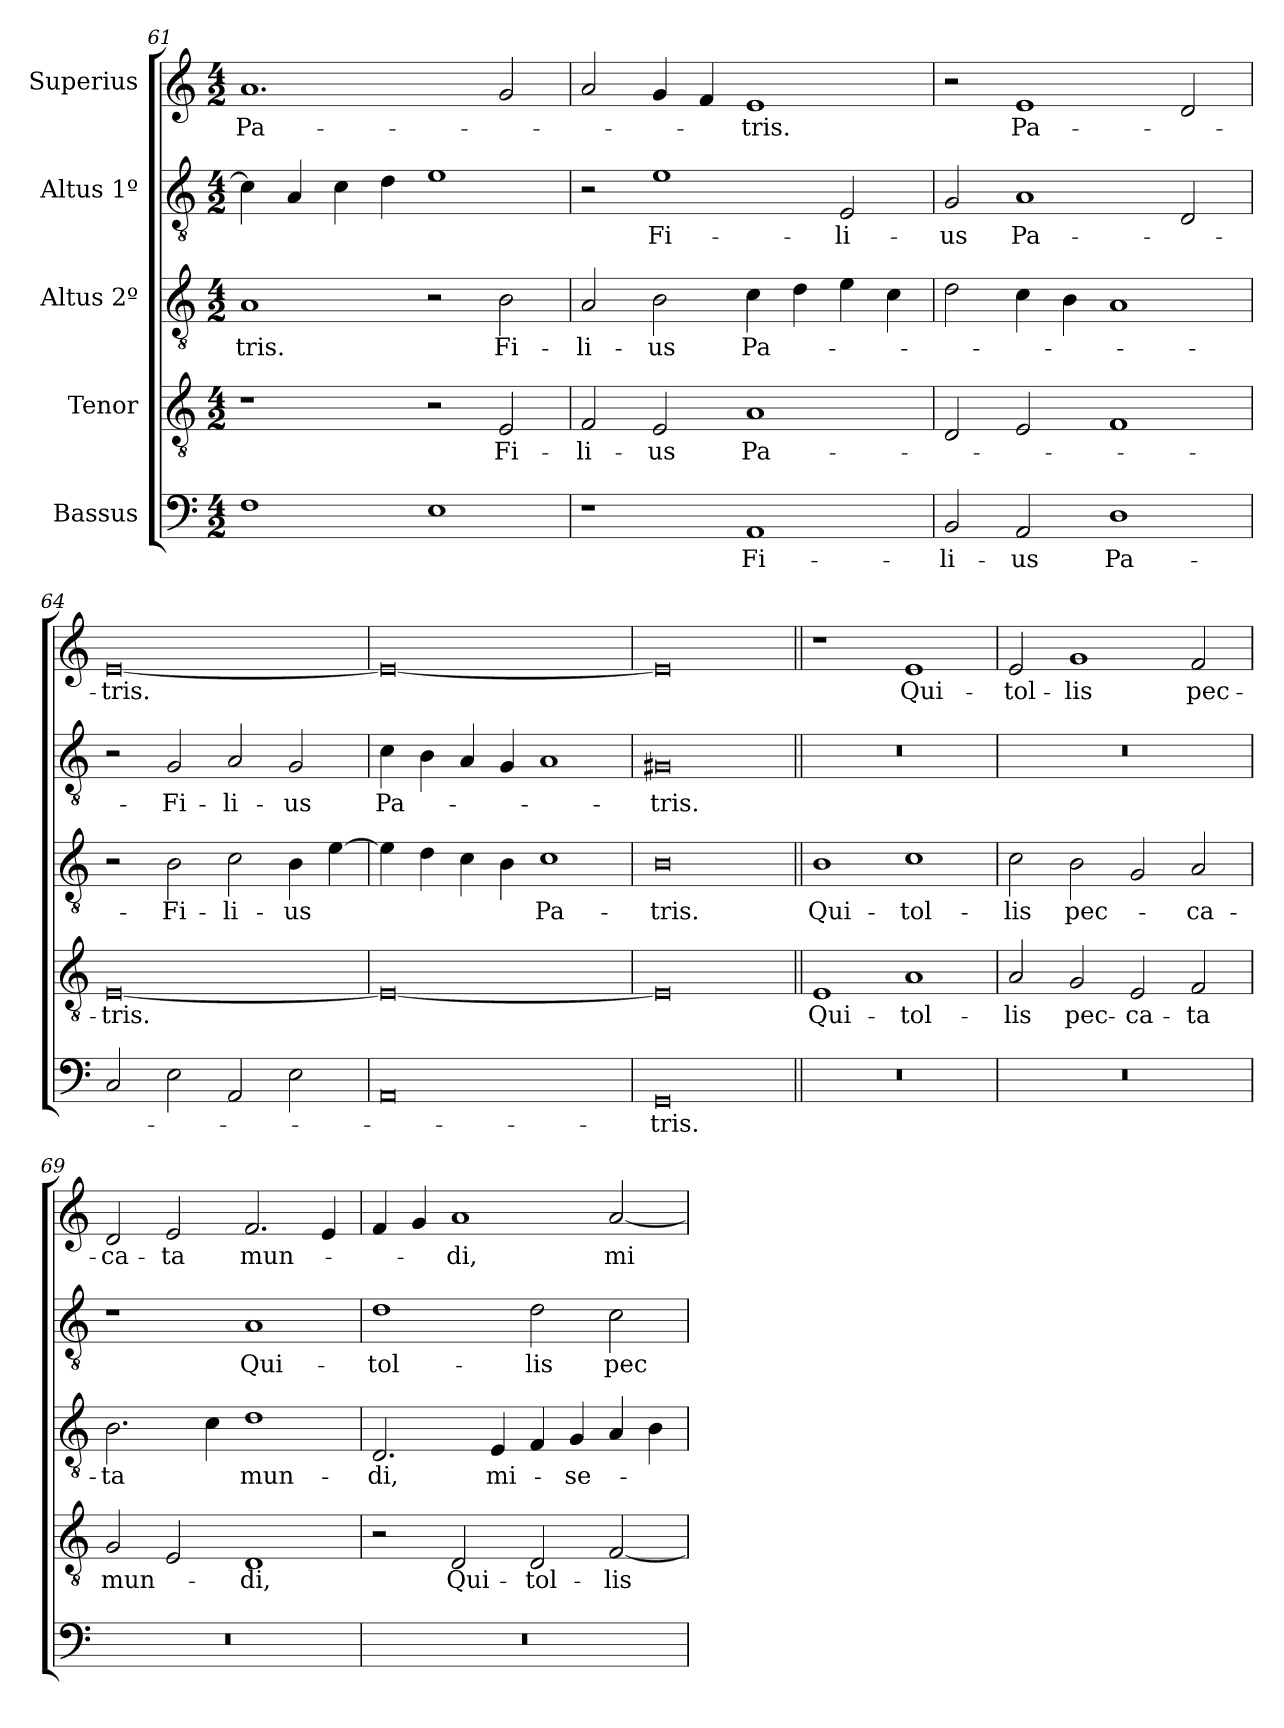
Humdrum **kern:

**kern	**text	**kern	**text	**kern	**text	**kern	**text	**kern	**text
*part5	*part5	*part4	*part4	*part3	*part3	*part2	*part2	*part1	*part1
*staff5	*staff5	*staff4	*staff4	*staff3	*staff3	*staff2	*staff2	*staff1	*staff1
*I"Bassus	*	*I"Tenor	*	*I"Altus 2º	*	*I"Altus 1º	*	*I"Superius	*
*clefF4	*	*clefGv2	*	*clefGv2	*	*clefGv2	*	*clefG2	*
*k[]	*	*k[]	*	*k[]	*	*k[]	*	*k[]	*
*M4/2	*	*M4/2	*	*M4/2	*	*M4/2	*	*M4/2	*
=61	=61	=61	=61	=61	=61	=61	=61	=61	=61
1F\	.	1r	.	1A/	-tris.	4c\]	.	1.a/	Pa-
.	.	.	.	.	.	4A/	.	.	.
.	.	.	.	.	.	4c\	.	.	.
.	.	.	.	.	.	4d\	.	.	.
1E\	.	2r	.	2r	.	1e\	.	.	.
.	.	2E/	-Fi-	2B\	Fi-	.	.	2g/	.
=62	=62	=62	=62	=62	=62	=62	=62	=62	=62
1r	.	2F/	-li-	2A/	-li-	2r	.	2a/	.
.	.	2E/	-us	2B\	-us	1e\	-Fi-	4g/	.
.	.	.	.	.	.	.	.	4f/	.
1AA/	Fi-	1A/	Pa-	4c\	Pa-	.	.	1e/	-tris.
.	.	.	.	4d\	.	.	.	.	.
.	.	.	.	4e\	.	2E/	-li-	.	.
.	.	.	.	4c\	.	.	.	.	.
=63	=63	=63	=63	=63	=63	=63	=63	=63	=63
2BB/	-li-	2D/	.	2d\	.	2G/	-us	2r	.
2AA/	-us	2E/	.	4c\	.	1A/	Pa-	1e/	Pa-
.	.	.	.	4B\	.	.	.	.	.
1D\	Pa-	1F/	.	1A/	.	.	.	.	.
.	.	.	.	.	.	2D/	.	2d/	.
=64	=64	=64	=64	=64	=64	=64	=64	=64	=64
2C/	.	[0E/	-tris.	2r	.	2r	.	[0e/	-tris.
2E\	.	.	.	2B\	-Fi-	2G/	-Fi-	.	.
2AA/	.	.	.	2c\	-li-	2A/	-li-	.	.
2E\	.	.	.	4B\	-us	2G/	-us	.	.
.	.	.	.	[4e\	.	.	.	.	.
=65	=65	=65	=65	=65	=65	=65	=65	=65	=65
0AA/	.	0E/_	.	4e\]	.	4c\	Pa-	0e/_	.
.	.	.	.	4d\	.	4B\	.	.	.
.	.	.	.	4c\	.	4A/	.	.	.
.	.	.	.	4B\	.	4G/	.	.	.
.	.	.	.	1c\	Pa-	1A/	.	.	.
=66	=66	=66	=66	=66	=66	=66	=66	=66	=66
0GG/	-tris.	0E/]	.	0B\	-tris.	0G#X/	-tris.	0e/]	.
=67||	=67||	=67||	=67||	=67||	=67||	=67||	=67||	=67||	=67||
0r	.	1E/	Qui-	1B\	Qui-	0r	.	1r	.
.	.	1A/	tol-	1c\	tol-	.	.	1e/	Qui-
=68	=68	=68	=68	=68	=68	=68	=68	=68	=68
0r	.	2A/	-lis	2c\	-lis	0r	.	2e/	tol-
.	.	2G/	pec-	2B\	pec-	.	.	1g/	-lis
.	.	2E/	-ca-	2G/	.	.	.	.	.
.	.	2F/	-ta	2A/	-ca-	.	.	2f/	pec-
=69	=69	=69	=69	=69	=69	=69	=69	=69	=69
0r	.	2G/	mun-	2.B\	-ta	1r	.	2d/	-ca-
.	.	2E/	.	.	.	.	.	2e/	-ta
.	.	.	.	4c\	.	.	.	.	.
.	.	1D/	-di,	1d\	mun-	1A/	Qui-	2.f/	mun-
.	.	.	.	.	.	.	.	4e/	.
=70	=70	=70	=70	=70	=70	=70	=70	=70	=70
0r	.	2r	.	2.D/	-di,	1d\	tol-	4f/	.
.	.	.	.	.	.	.	.	4g/	.
.	.	2D/	Qui-	.	.	.	.	1a/	-di,
.	.	.	.	4E/	mi-	.	.	.	.
.	.	2D/	tol-	4F/	.	2d\	-lis	.	.
.	.	.	.	4G/	-se-	.	.	.	.
.	.	[2F/	-lis	4A/	.	2c\	pec-	[2a/	mi-
.	.	.	.	4B\	.	.	.	.	.
=	=	=	=	=	=	=	=	=	=
*-	*-	*-	*-	*-	*-	*-	*-	*-	*-
